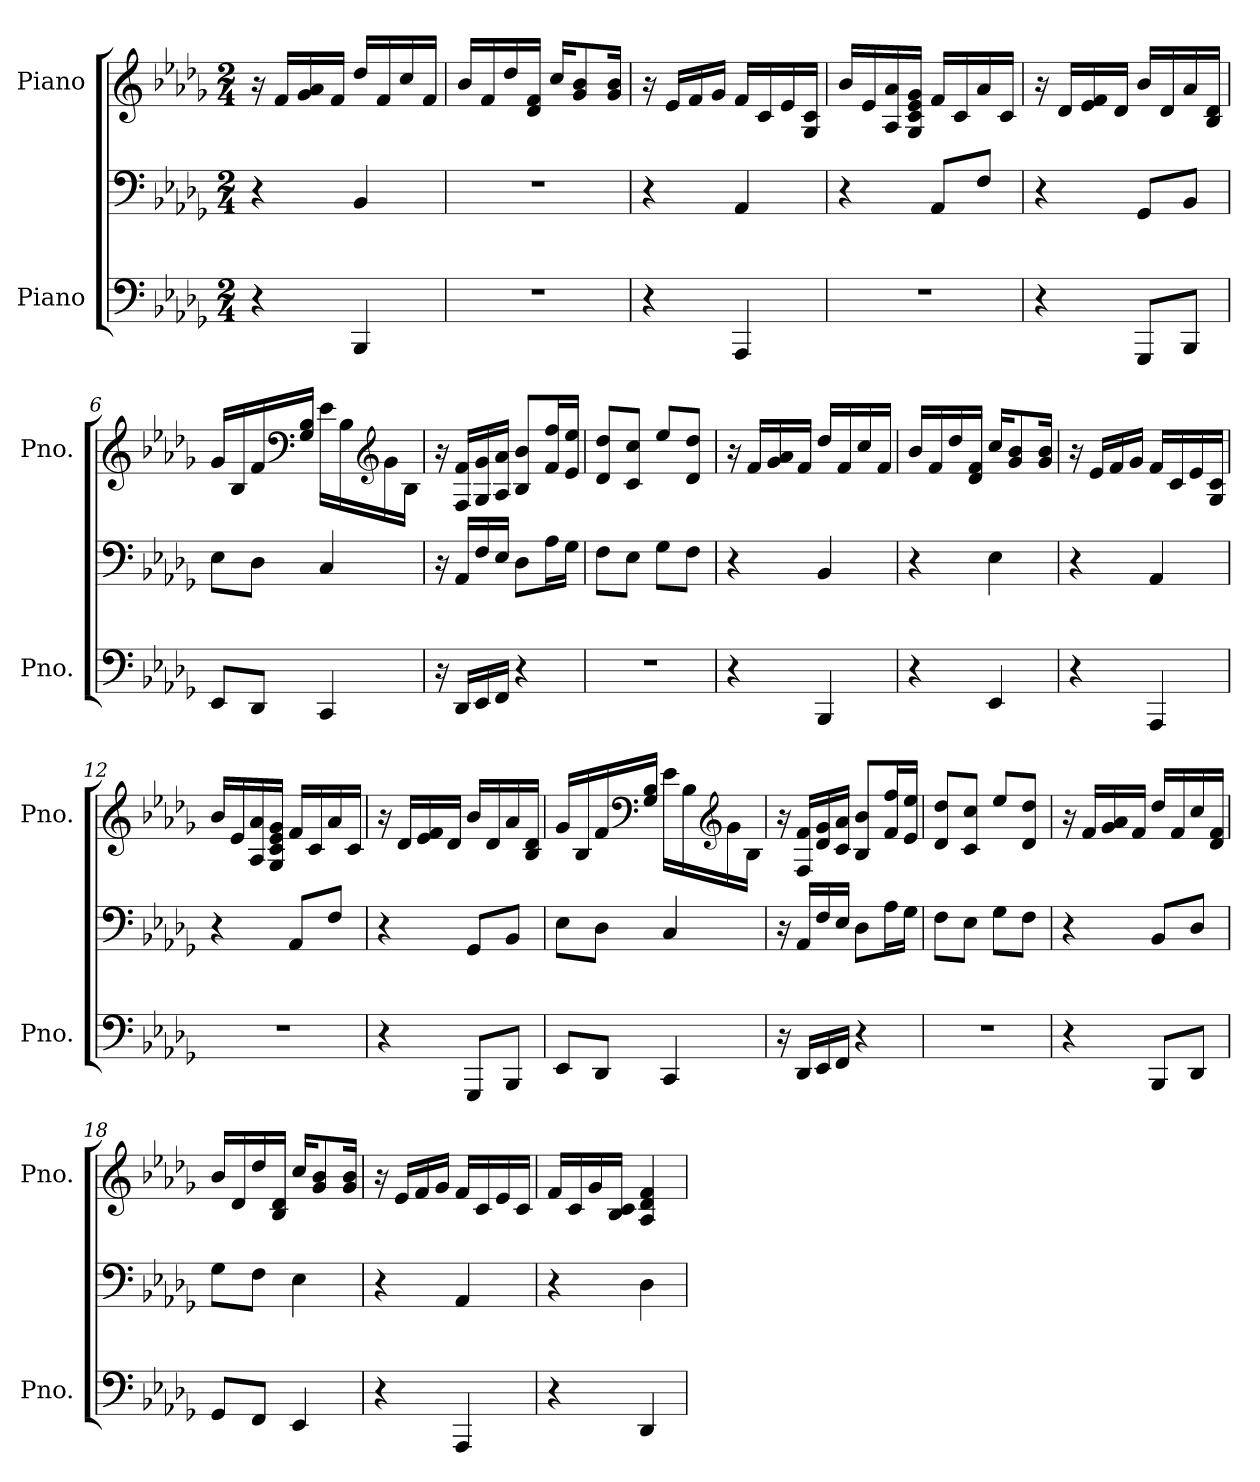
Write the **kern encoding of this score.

**kern	**kern	**kern
*part2	*part2	*part1
*staff3	*staff2	*staff1
*I"Piano	*	*I"Piano
*I'Pno.	*	*I'Pno.
*clefF4	*clefF4	*clefG2
*k[b-e-a-d-g-]	*k[b-e-a-d-g-]	*k[b-e-a-d-g-]
*M2/4	*M2/4	*M2/4
*MM40	*MM40	*MM40
=1	=1	=1
4r	4r	16r
.	.	16f/LL
.	.	16g-/ 16a-/
.	.	16f/JJ
4BBB-/	4BB-/	16dd-/LL
.	.	16f/
.	.	16cc/
.	.	16f/JJ
=2	=2	=2
2r	2r	16b-/LL
.	.	16f/
.	.	16dd-/
.	.	16d-/ 16f/JJ
.	.	16cc/KL
.	.	8g-/ 8b-/
.	.	16g-/ 16b-/Jk
=3	=3	=3
4r	4r	16r
.	.	16e-/LL
.	.	16f/
.	.	16g-/JJ
4AAA-/	4AA-/	16f/LL
.	.	16c/
.	.	16e-/
.	.	16G-/ 16c/JJ
=4	=4	=4
2r	4r	16b-/LL
.	.	16e-/
.	.	16A-/ 16a-/
.	.	16G-/ 16c/ 16e-/ 16g-/JJ
.	8AA-/L	16f/LL
.	.	16c/
.	8F/J	16a-/
.	.	16c/JJ
!!LO:LB:g=z
=5	=5	=5
4r	4r	16r
.	.	16d-/LL
.	.	16e-/ 16f/
.	.	16d-/JJ
8GGG-/L	8GG-/L	16b-/LL
.	.	16d-/
8BBB-/J	8BB-/J	16a-/
.	.	16B-/ 16d-/JJ
=6	=6	=6
8EE-/L	8E-\L	16g-/LL
.	.	16B-/
8DD-/J	8D-\J	16f/
*	*	*clefF4
.	.	16G-/ 16B-/JJ
4CC/	4C/	16e-\LL
.	.	16B-\
*	*	*clefG2
.	.	16g-\
.	.	16B-\JJ
=7	=7	=7
16r	16r	16r
16DD-/LL	16AA-/LL	16F/ 16f/LL
16EE-/	16F/	16G-/ 16g-/
16FF/JJ	16E-/JJ	16A-/ 16a-/JJ
4r	8D-\L	8B-/ 8b-/L
.	16A-\L	16f/ 16ff/L
.	16G-\JJ	16e-/ 16ee-/JJ
=8	=8	=8
2r	8F\L	8d-/ 8dd-/L
.	8E-\J	8c/ 8cc/J
.	8G-\L	8ee-/L
.	8F\J	8d-/ 8dd-/J
!!LO:LB:g=z
=9	=9	=9
4r	4r	16r
.	.	16f/LL
.	.	16g-/ 16a-/
.	.	16f/JJ
4BBB-/	4BB-/	16dd-/LL
.	.	16f/
.	.	16cc/
.	.	16f/JJ
=10	=10	=10
4r	4r	16b-/LL
.	.	16f/
.	.	16dd-/
.	.	16d-/ 16f/JJ
4EE-/	4E-\	16cc/KL
.	.	8g-/ 8b-/
.	.	16g-/ 16b-/Jk
=11	=11	=11
4r	4r	16r
.	.	16e-/LL
.	.	16f/
.	.	16g-/JJ
4AAA-/	4AA-/	16f/LL
.	.	16c/
.	.	16e-/
.	.	16G-/ 16c/JJ
=12	=12	=12
2r	4r	16b-/LL
.	.	16e-/
.	.	16A-/ 16a-/
.	.	16G-/ 16c/ 16e-/ 16g-/JJ
.	8AA-/L	16f/LL
.	.	16c/
.	8F/J	16a-/
.	.	16c/JJ
!!LO:LB:g=z
=13	=13	=13
4r	4r	16r
.	.	16d-/LL
.	.	16e-/ 16f/
.	.	16d-/JJ
8GGG-/L	8GG-/L	16b-/LL
.	.	16d-/
8BBB-/J	8BB-/J	16a-/
.	.	16B-/ 16d-/JJ
=14	=14	=14
8EE-/L	8E-\L	16g-/LL
.	.	16B-/
8DD-/J	8D-\J	16f/
*	*	*clefF4
.	.	16G-/ 16B-/JJ
4CC/	4C/	16e-\LL
.	.	16B-\
*	*	*clefG2
.	.	16g-\
.	.	16B-\JJ
=15	=15	=15
16r	16r	16r
16DD-/LL	16AA-/LL	16F/ 16f/LL
16EE-/	16F/	16d-/ 16g-/
16FF/JJ	16E-/JJ	16c/ 16a-/JJ
4r	8D-\L	8B-/ 8b-/L
.	16A-\L	16f/ 16ff/L
.	16G-\JJ	16e-/ 16ee-/JJ
=16	=16	=16
2r	8F\L	8d-/ 8dd-/L
.	8E-\J	8c/ 8cc/J
.	8G-\L	8ee-/L
.	8F\J	8d-/ 8dd-/J
!!LO:PB:g=z
=17	=17	=17
4r	4r	16r
.	.	16f/LL
.	.	16g-/ 16a-/
.	.	16f/JJ
8BBB-/L	8BB-/L	16dd-/LL
.	.	16f/
8DD-/J	8D-/J	16cc/
.	.	16d-/ 16f/JJ
=18	=18	=18
8GG-/L	8G-\L	16b-/LL
.	.	16d-/
8FF/J	8F\J	16dd-/
.	.	16B-/ 16d-/JJ
4EE-/	4E-\	16cc/KL
.	.	8g-/ 8b-/
.	.	16g-/ 16b-/Jk
=19	=19	=19
4r	4r	16r
.	.	16e-/LL
.	.	16f/
.	.	16g-/JJ
4AAA-/	4AA-/	16f/LL
.	.	16c/
.	.	16e-/
.	.	16c/JJ
=20	=20	=20
4r	4r	16f/LL
.	.	16c/
.	.	16g-/
.	.	16B-/ 16c/JJ
4DD-/	4D-\	4A-/ 4d-/ 4f/
=	=	=
*-	*-	*-
